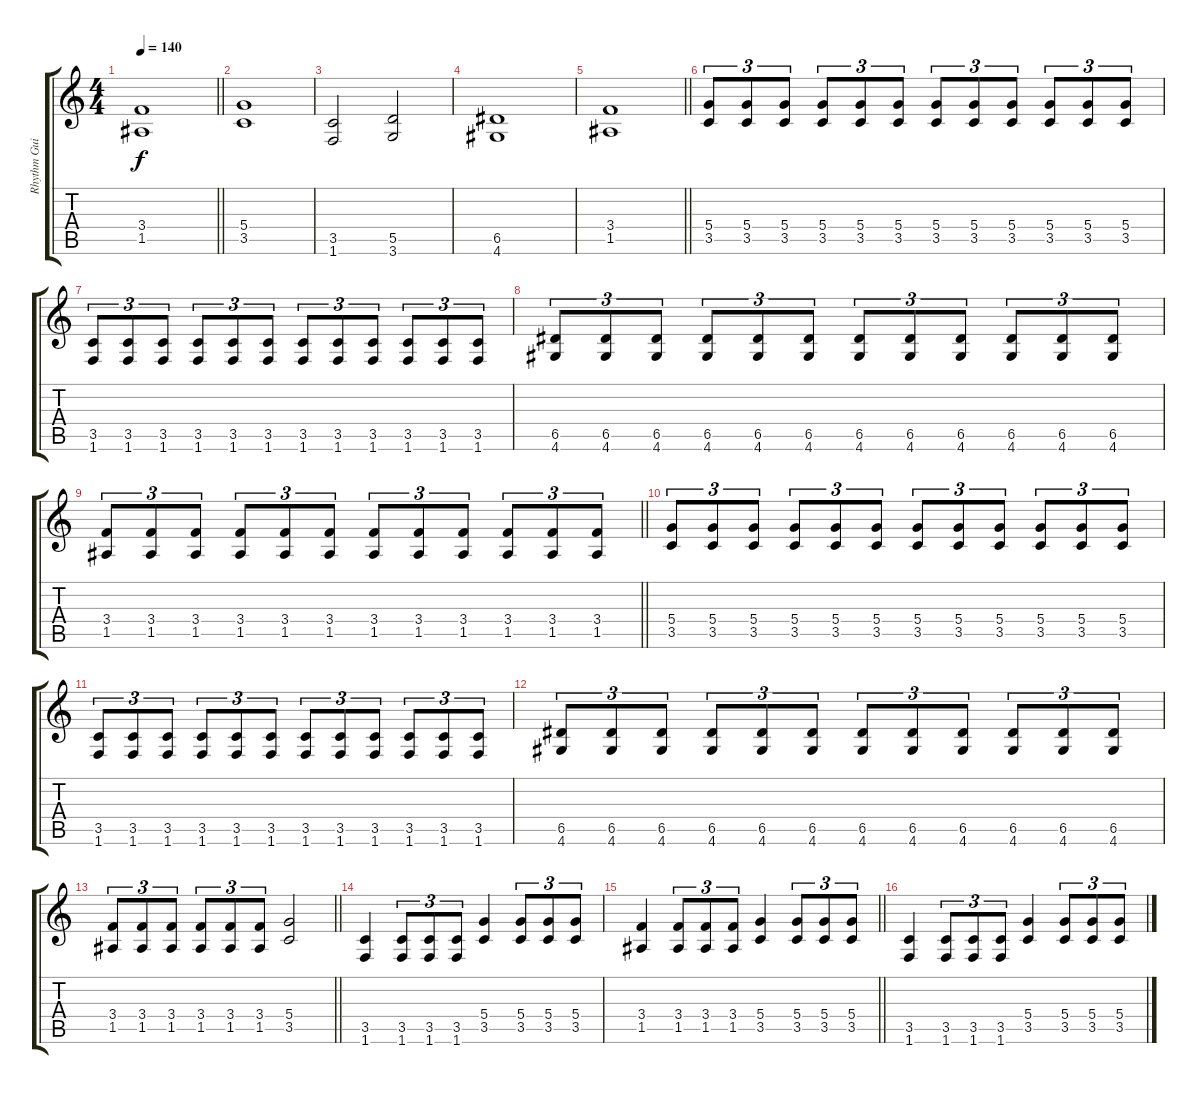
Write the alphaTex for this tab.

\track ("Rhythm Guitar" "Rhythm Gui") {instrument distortionguitar}
\staff {score tabs}
\tuning (E4 B3 G3 D3 A2 E2) {hide}
\ts (4 4)
\tempo 140
\clef g2
\barLineRight lightlight
\ks c
(3.4 1.5).1{dy f} |
(5.4 3.5).1 |
(3.5 1.6).2 (5.5 3.6).2 |
(6.5 4.6).1 |
\barLineRight lightlight
(3.4 1.5).1 |
(5.4 3.5).8{tu (3 2)} (5.4 3.5).8{tu (3 2)} (5.4 3.5).8{tu (3 2)} (5.4 3.5).8{tu (3 2)} (5.4 3.5).8{tu (3 2)} (5.4 3.5).8{tu (3 2)} (5.4 3.5).8{tu (3 2)} (5.4 3.5).8{tu (3 2)} (5.4 3.5).8{tu (3 2)} (5.4 3.5).8{tu (3 2)} (5.4 3.5).8{tu (3 2)} (5.4 3.5).8{tu (3 2)} |
(3.5 1.6).8{tu (3 2)} (3.5 1.6).8{tu (3 2)} (3.5 1.6).8{tu (3 2)} (3.5 1.6).8{tu (3 2)} (3.5 1.6).8{tu (3 2)} (3.5 1.6).8{tu (3 2)} (3.5 1.6).8{tu (3 2)} (3.5 1.6).8{tu (3 2)} (3.5 1.6).8{tu (3 2)} (3.5 1.6).8{tu (3 2)} (3.5 1.6).8{tu (3 2)} (3.5 1.6).8{tu (3 2)} |
(6.5 4.6).8{tu (3 2)} (6.5 4.6).8{tu (3 2)} (6.5 4.6).8{tu (3 2)} (6.5 4.6).8{tu (3 2)} (6.5 4.6).8{tu (3 2)} (6.5 4.6).8{tu (3 2)} (6.5 4.6).8{tu (3 2)} (6.5 4.6).8{tu (3 2)} (6.5 4.6).8{tu (3 2)} (6.5 4.6).8{tu (3 2)} (6.5 4.6).8{tu (3 2)} (6.5 4.6).8{tu (3 2)} |
\barLineRight lightlight
(3.4 1.5).8{tu (3 2)} (3.4 1.5).8{tu (3 2)} (3.4 1.5).8{tu (3 2)} (3.4 1.5).8{tu (3 2)} (3.4 1.5).8{tu (3 2)} (3.4 1.5).8{tu (3 2)} (3.4 1.5).8{tu (3 2)} (3.4 1.5).8{tu (3 2)} (3.4 1.5).8{tu (3 2)} (3.4 1.5).8{tu (3 2)} (3.4 1.5).8{tu (3 2)} (3.4 1.5).8{tu (3 2)} |
(5.4 3.5).8{tu (3 2)} (5.4 3.5).8{tu (3 2)} (5.4 3.5).8{tu (3 2)} (5.4 3.5).8{tu (3 2)} (5.4 3.5).8{tu (3 2)} (5.4 3.5).8{tu (3 2)} (5.4 3.5).8{tu (3 2)} (5.4 3.5).8{tu (3 2)} (5.4 3.5).8{tu (3 2)} (5.4 3.5).8{tu (3 2)} (5.4 3.5).8{tu (3 2)} (5.4 3.5).8{tu (3 2)} |
(3.5 1.6).8{tu (3 2)} (3.5 1.6).8{tu (3 2)} (3.5 1.6).8{tu (3 2)} (3.5 1.6).8{tu (3 2)} (3.5 1.6).8{tu (3 2)} (3.5 1.6).8{tu (3 2)} (3.5 1.6).8{tu (3 2)} (3.5 1.6).8{tu (3 2)} (3.5 1.6).8{tu (3 2)} (3.5 1.6).8{tu (3 2)} (3.5 1.6).8{tu (3 2)} (3.5 1.6).8{tu (3 2)} |
(6.5 4.6).8{tu (3 2)} (6.5 4.6).8{tu (3 2)} (6.5 4.6).8{tu (3 2)} (6.5 4.6).8{tu (3 2)} (6.5 4.6).8{tu (3 2)} (6.5 4.6).8{tu (3 2)} (6.5 4.6).8{tu (3 2)} (6.5 4.6).8{tu (3 2)} (6.5 4.6).8{tu (3 2)} (6.5 4.6).8{tu (3 2)} (6.5 4.6).8{tu (3 2)} (6.5 4.6).8{tu (3 2)} |
\barLineRight lightlight
(3.4 1.5).8{tu (3 2)} (3.4 1.5).8{tu (3 2)} (3.4 1.5).8{tu (3 2)} (3.4 1.5).8{tu (3 2)} (3.4 1.5).8{tu (3 2)} (3.4 1.5).8{tu (3 2)} (5.4 3.5).2 |
(3.5 1.6).4 (3.5 1.6).8{tu (3 2)} (3.5 1.6).8{tu (3 2)} (3.5 1.6).8{tu (3 2)} (5.4 3.5).4 (5.4 3.5).8{tu (3 2)} (5.4 3.5).8{tu (3 2)} (5.4 3.5).8{tu (3 2)} |
\barLineRight lightlight
(3.4 1.5).4 (3.4 1.5).8{tu (3 2)} (3.4 1.5).8{tu (3 2)} (3.4 1.5).8{tu (3 2)} (5.4 3.5).4 (5.4 3.5).8{tu (3 2)} (5.4 3.5).8{tu (3 2)} (5.4 3.5).8{tu (3 2)} |
(3.5 1.6).4 (3.5 1.6).8{tu (3 2)} (3.5 1.6).8{tu (3 2)} (3.5 1.6).8{tu (3 2)} (5.4 3.5).4 (5.4 3.5).8{tu (3 2)} (5.4 3.5).8{tu (3 2)} (5.4 3.5).8{tu (3 2)}
